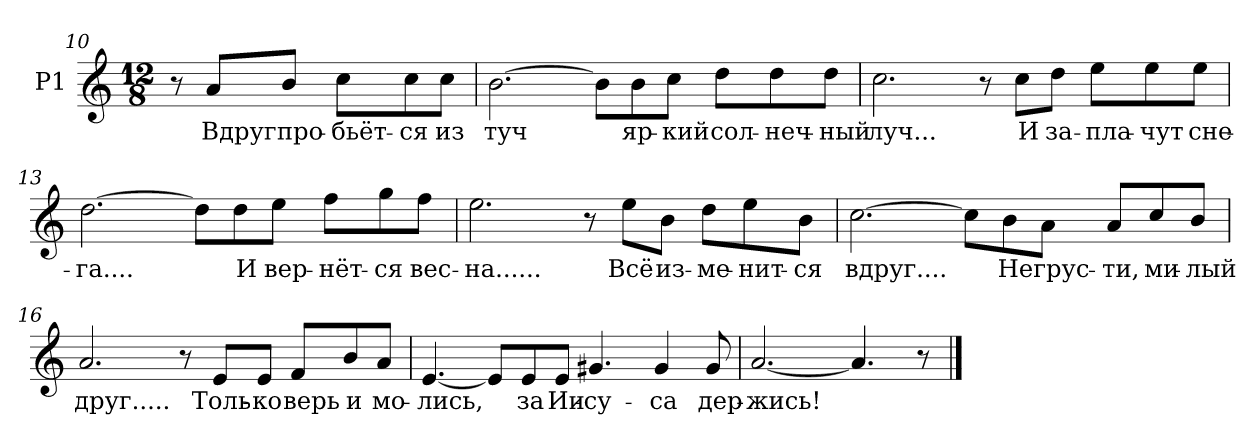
**kern	**text
*part1	*part1
*staff1	*staff1
*I"P1	*
!!LO:LB:g=z
*clefG2	*
*k[]	*
*a:	*
*M12/8	*
=10	=10
8r	.
!	!LO:LY:b:color=#000000
8ai/L	Вдруг
!	!LO:LY:b:color=#000000
8bi/J	про-
!	!LO:LY:b:color=#000000
8cci\L	-бьёт-
!	!LO:LY:b:color=#000000
8cci\	-ся
!	!LO:LY:b:color=#000000
8cci\J	из
=11	=11
!	!LO:LY:b:color=#000000
[>2.bi\	туч
8bi\L]	.
!	!LO:LY:b:color=#000000
8bi\	яр-
!	!LO:LY:b:color=#000000
8cci\J	-кий
!	!LO:LY:b:color=#000000
8ddi\L	сол-
!	!LO:LY:b:color=#000000
8ddi\	-неч-
!	!LO:LY:b:color=#000000
8ddi\J	-ный
=12	=12
!	!LO:LY:b:color=#000000
2.cci\	луч...
8r	.
!	!LO:LY:b:color=#000000
8cci\L	И
!	!LO:LY:b:color=#000000
8ddi\J	за-
!	!LO:LY:b:color=#000000
8eei\L	-пла-
!	!LO:LY:b:color=#000000
8eei\	-чут
!	!LO:LY:b:color=#000000
8eei\J	сне-
!!LO:LB:g=z
=13	=13
!	!LO:LY:b:color=#000000
[>2.ddi\	-га....
8ddi\L]	.
!	!LO:LY:b:color=#000000
8ddi\	И
!	!LO:LY:b:color=#000000
8eei\J	вер-
!	!LO:LY:b:color=#000000
8ffi\L	-нёт-
!	!LO:LY:b:color=#000000
8ggi\	-ся
!	!LO:LY:b:color=#000000
8ffi\J	вес-
=14	=14
!	!LO:LY:b:color=#000000
2.eei\	-на......
8r	.
!	!LO:LY:b:color=#000000
8eei\L	Всё
!	!LO:LY:b:color=#000000
8bi\J	из-
!	!LO:LY:b:color=#000000
8ddi\L	-ме-
!	!LO:LY:b:color=#000000
8eei\	-нит-
!	!LO:LY:b:color=#000000
8bi\J	-ся
=15	=15
!	!LO:LY:b:color=#000000
[>2.cci\	вдруг....
8cci\L]	.
!	!LO:LY:b:color=#000000
8bi\	Не
!	!LO:LY:b:color=#000000
8ai\J	грус-
!	!LO:LY:b:color=#000000
8ai/L	-ти,
!	!LO:LY:b:color=#000000
8cci/	ми-
!	!LO:LY:b:color=#000000
8bi/J	-лый
!!LO:LB:g=z
=16	=16
!	!LO:LY:b:color=#000000
2.ai/	друг.....
8r	.
!	!LO:LY:b:color=#000000
8ei/L	Толь-
!	!LO:LY:b:color=#000000
8ei/J	-ко
!	!LO:LY:b:color=#000000
8fi/L	верь
!	!LO:LY:b:color=#000000
8bi/	и
!	!LO:LY:b:color=#000000
8ai/J	мо-
=17	=17
!	!LO:LY:b:color=#000000
[<4.ei/	-лись,
8ei/L]	.
!	!LO:LY:b:color=#000000
8ei/	за
!	!LO:LY:b:color=#000000
8ei/J	Ии-
!	!LO:LY:b:color=#000000
4.g#Xi/	-су-
!	!LO:LY:b:color=#000000
4g#i/	-са
!	!LO:LY:b:color=#000000
8g#i/	дер-
=18	=18
!	!LO:LY:b:color=#000000
[<2.ai/	-жись!
4.ai/]	.
8r	.
==	==
*-	*-
